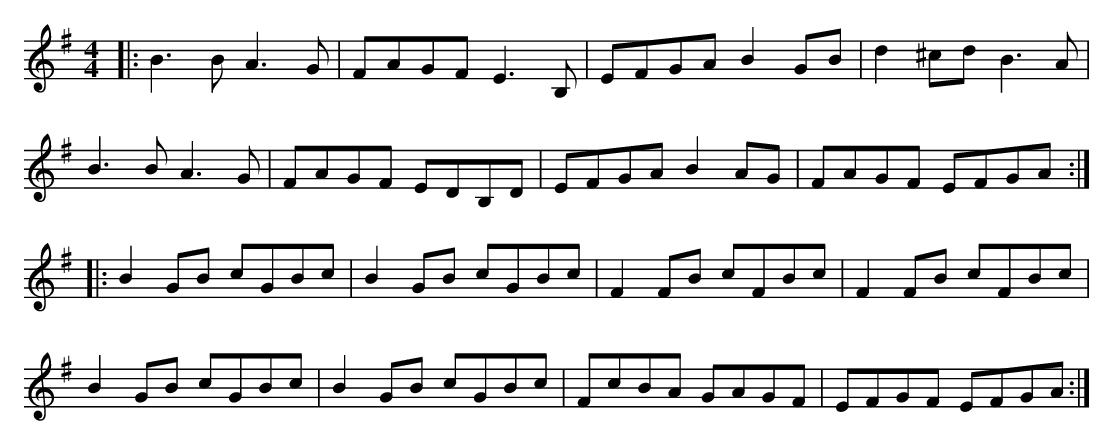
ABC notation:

X:1
M:4/4
K:Emin
|:B3B A3G|FAGF E3B,|EFGA B2GB|d2^cd B3A|
B3B A3G|FAGF EDB,D|EFGA B2AG|FAGF EFGA:|
|:B2GB cGBc|B2GB cGBc|F2FB cFBc|F2FB cFBc|
B2GB cGBc|B2GB cGBc|FcBA GAGF|EFGF EFGA:|
